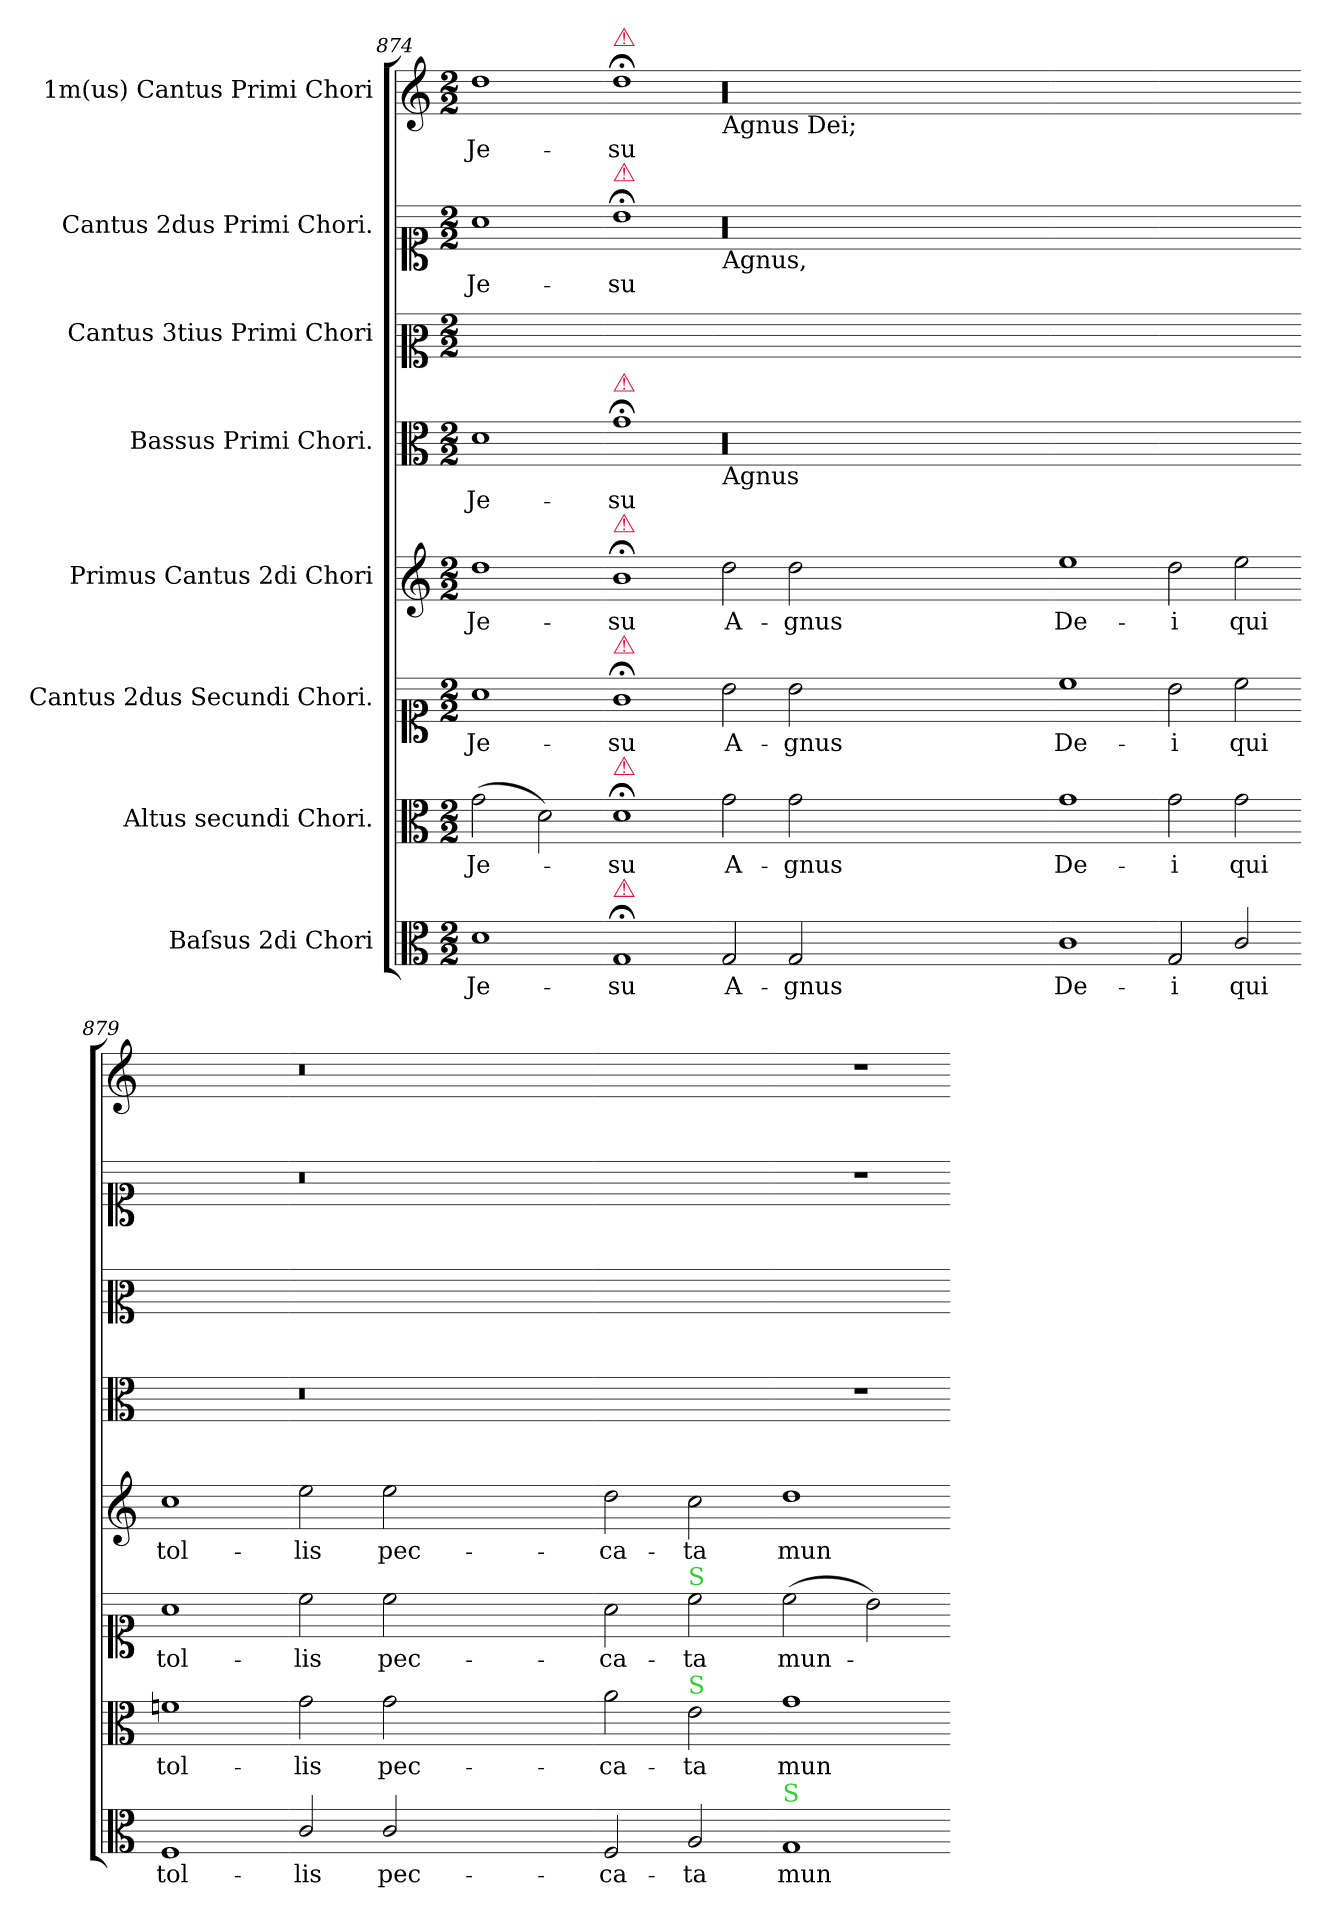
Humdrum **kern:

**kern	**text	**kern	**text	**kern	**text	**kern	**text	**kern	**text	**kern	**kern	**text	**kern	**text
*part8	*part8	*part7	*part7	*part6	*part6	*part5	*part5	*part4	*part4	*part3	*part2	*part2	*part1	*part1
*staff8	*staff8	*staff7	*staff7	*staff6	*staff6	*staff5	*staff5	*staff4	*staff4	*staff3	*staff2	*staff2	*staff1	*staff1
*I"Baſsus 2di Chori	*	*I"Altus secundi Chori.	*	*I"Cantus 2dus Secundi Chori.	*	*I"Primus Cantus 2di Chori	*	*I"Bassus Primi Chori.	*	*I"Cantus 3tius Primi Chori	*I"Cantus 2dus Primi Chori.	*	*I"1m(us) Cantus Primi Chori	*
*clefC3	*	*clefC3	*	*clefC1	*	*clefG2	*	*clefC3	*	*clefC2	*clefC1	*	*clefG2	*
*k[]	*	*k[]	*	*k[]	*	*k[]	*	*k[]	*	*k[]	*k[]	*	*k[]	*
*M2/2	*	*M2/2	*	*M2/2	*	*M2/2	*	*M2/2	*	*M2/2	*M2/2	*	*M2/2	*
=874	=874	=874	=874	=874	=874	=874	=874	=874	=874	=874	=874	=874	=874	=874
1d	Je-	(2g\	Je-	1a	Je-	1dd	Je-	1d	Je-	1ryy	1a	Je-	1dd	Je-
.	.	2d\)	.	.	.	.	.	.	.	.	.	.	.	.
=875-	=875-	=875-	=875-	=875-	=875-	=875-	=875-	=875-	=875-	=875-	=875-	=875-	=875-	=875-
!	!	!	!	!	!	!	!	!	!	!	!	!	!LO:TX:a:color=crimson:t=⚠	!
!	!	!	!	!	!	!	!	!	!	!	!LO:TX:a:color=crimson:t=⚠	!	!	!
!	!	!	!	!	!	!	!	!LO:TX:a:color=crimson:t=⚠	!	!	!	!	!	!
!	!	!	!	!	!	!LO:TX:a:color=crimson:t=⚠	!	!	!	!	!	!	!	!
!	!	!	!	!LO:TX:a:color=crimson:t=⚠	!	!	!	!	!	!	!	!	!	!
!	!	!LO:TX:a:color=crimson:t=⚠	!	!	!	!	!	!	!	!	!	!	!	!
!LO:TX:a:color=crimson:t=⚠	!	!	!	!	!	!	!	!	!	!	!	!	!	!
1G;<	-su	1d;	-su	1g;	-su	1b;<	-su	1g;	-su	1ryy	1b;	-su	1dd;	-su
=876-	=876-	=876-	=876-	=876-	=876-	=876-	=876-	=876-	=876-	=876-	=876-	=876-	=876-	=876-
!	!	!	!	!	!	!	!	!	!	!	!	!	!LO:TX:b:t=Agnus Dei;	!
!	!	!	!	!	!	!	!	!	!	!	!LO:TX:b:t=Agnus,	!	!	!
!	!	!	!	!	!	!	!	!LO:TX:b:t=Agnus	!	!	!	!	!	!
2G/	A-	2g\	A-	2b\	A-	2dd\	A-	00r	.	1ryy	00r	.	00r	.
2G/	-gnus	2g\	-gnus	2b\	-gnus	2dd\	-gnus	.	.	.	.	.	.	.
0.ryy	.	0.ryy	.	0.ryy	.	0.ryy	.	.	.	0.ryy	.	.	.	.
=877-	=877-	=877-	=877-	=877-	=877-	=877-	=877-	=877-	=877-	=877-	=877-	=877-	=877-	=877-
1c	De-	1g	De-	1cc	De-	1ee	De-	1ryy	.	1ryy	1ryy	.	1ryy	.
=878-	=878-	=878-	=878-	=878-	=878-	=878-	=878-	=878-	=878-	=878-	=878-	=878-	=878-	=878-
2G/	-i	2g\	-i	2b\	-i	2dd\	-i	1ryy	.	1ryy	1ryy	.	1ryy	.
2c/	qui	2g\	qui	2cc\	qui	2ee\	qui	.	.	.	.	.	.	.
=879-	=879-	=879-	=879-	=879-	=879-	=879-	=879-	=879-	=879-	=879-	=879-	=879-	=879-	=879-
1F	tol-	1fn	tol-	1a	tol-	1cc	tol-	1ryy	.	1ryy	1ryy	.	1ryy	.
=880-	=880-	=880-	=880-	=880-	=880-	=880-	=880-	=880-	=880-	=880-	=880-	=880-	=880-	=880-
2c/	-lis	2g\	-lis	2cc\	-lis	2ee\	-lis	0r	.	1ryy	0r	.	0r	.
2c/	pec-	2g\	pec-	2cc\	pec-	2ee\	pec-	.	.	.	.	.	.	.
1ryy	.	1ryy	.	1ryy	.	1ryy	.	.	.	1ryy	.	.	.	.
=881-	=881-	=881-	=881-	=881-	=881-	=881-	=881-	=881-	=881-	=881-	=881-	=881-	=881-	=881-
2F/	-ca-	2a\	-ca-	2a\	-ca-	2dd\	-ca-	1ryy	.	1ryy	1ryy	.	1ryy	.
!	!	!	!	!LO:TX:a:color=limegreen:t=S	!	!	!	!	!	!	!	!	!	!
!	!	!LO:TX:a:color=limegreen:t=S	!	!	!	!	!	!	!	!	!	!	!	!
2A/	-ta	2e\	-ta	2cc\	-ta	2cc\	-ta	.	.	.	.	.	.	.
=882-	=882-	=882-	=882-	=882-	=882-	=882-	=882-	=882-	=882-	=882-	=882-	=882-	=882-	=882-
!LO:TX:a:color=limegreen:t=S	!	!	!	!	!	!	!	!	!	!	!	!	!	!
1G	mun-	1g	mun-	(2cc\	mun-	1dd	mun-	1r	.	1ryy	1r	.	1r	.
.	.	.	.	2b\)	.	.	.	.	.	.	.	.	.	.
=-	=-	=-	=-	=-	=-	=-	=-	=-	=-	=-	=-	=-	=-	=-
*-	*-	*-	*-	*-	*-	*-	*-	*-	*-	*-	*-	*-	*-	*-
